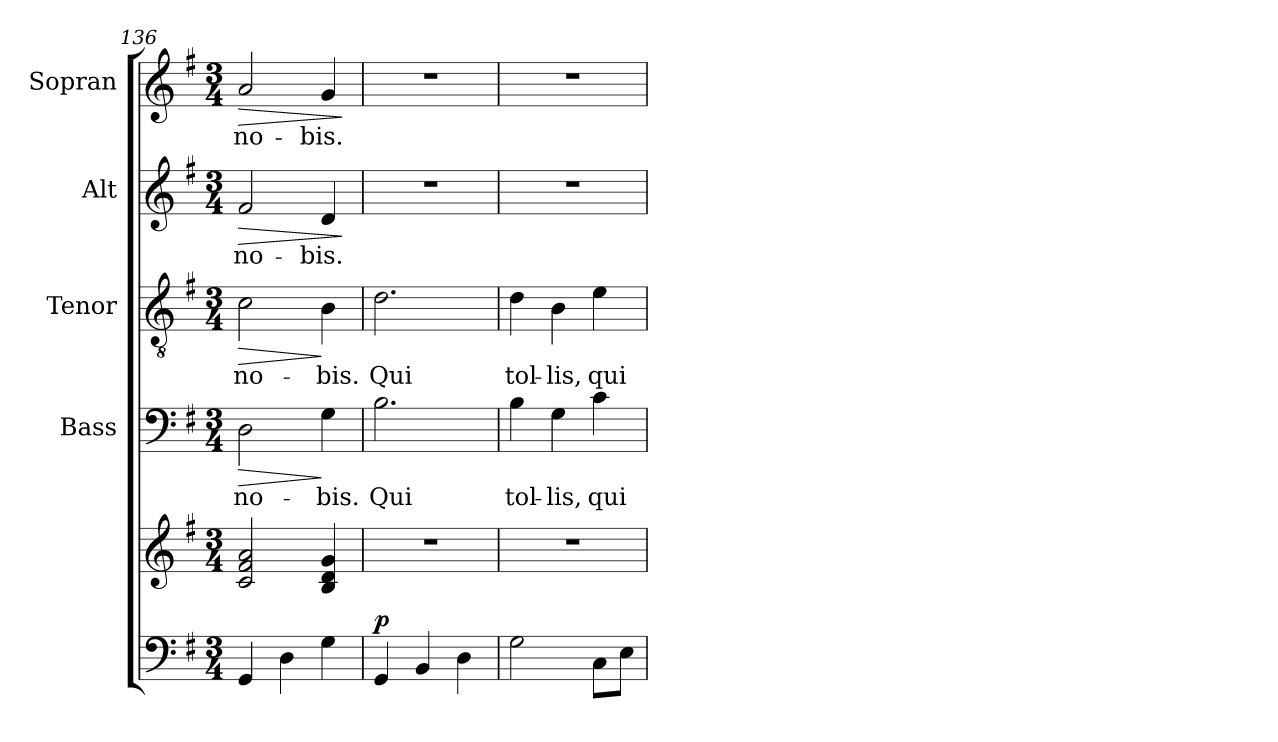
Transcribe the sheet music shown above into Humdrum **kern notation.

**kern	**kern	**dynam	**kern	**text	**dynam	**kern	**text	**dynam	**kern	**text	**dynam	**kern	**text	**dynam
*part5	*part5	*part5	*part4	*part4	*part4	*part3	*part3	*part3	*part2	*part2	*part2	*part1	*part1	*part1
*staff6	*staff5	*staff5/6	*staff4	*staff4	*staff4	*staff3	*staff3	*staff3	*staff2	*staff2	*staff2	*staff1	*staff1	*staff1
*	*	*	*I"Bass	*	*	*I"Tenor	*	*	*I"Alt	*	*	*I"Sopran	*	*
*	*	*	*I'B.	*	*	*I'T.	*	*	*I'A.	*	*	*I'S.	*	*
*clefF4	*clefG2	*	*clefF4	*	*	*clefGv2	*	*	*clefG2	*	*	*clefG2	*	*
*k[f#]	*k[f#]	*	*k[f#]	*	*	*k[f#]	*	*	*k[f#]	*	*	*k[f#]	*	*
*G:	*G:	*	*G:	*	*	*G:	*	*	*G:	*	*	*G:	*	*
*M3/4	*M3/4	*	*M3/4	*	*	*M3/4	*	*	*M3/4	*	*	*M3/4	*	*
=136	=136	=136	=136	=136	=136	=136	=136	=136	=136	=136	=136	=136	=136	=136
!	!	!	!	!LO:LY:b	!LO:HP:b	!	!LO:LY:b	!LO:HP:b	!	!LO:LY:b	!LO:HP:b	!	!LO:LY:b	!LO:HP:b
4GG/	2c/ 2f#/ 2a/	.	2D\	no-	>	2c\	no-	>	2f#/	no-	>	2a/	no-	>
4D\	.	.	.	.	.	.	.	.	.	.	.	.	.	.
!	!	!	!	!LO:LY:b	!	!	!LO:LY:b	!	!	!LO:LY:b	!	!	!LO:LY:b	!
4G\	4B/ 4d/ 4g/	.	4G\	-bis.	]	4B\	-bis.	]	4d/	-bis.	.	4g/	-bis.	.
.	.	.	.	.	.	.	.	.	.	.	]	.	.	]
=137	=137	=137	=137	=137	=137	=137	=137	=137	=137	=137	=137	=137	=137	=137
!	!	!LO:DY:a=2	!	!LO:LY:b	!	!	!LO:LY:b	!	!	!	!	!	!	!
4GG/	2.r	p	2.B\	Qui	.	2.d\	Qui	.	2.r	.	.	2.r	.	.
4BB/	.	.	.	.	.	.	.	.	.	.	.	.	.	.
4D\	.	.	.	.	.	.	.	.	.	.	.	.	.	.
=138	=138	=138	=138	=138	=138	=138	=138	=138	=138	=138	=138	=138	=138	=138
!	!	!	!	!LO:LY:b	!	!	!LO:LY:b	!	!	!	!	!	!	!
2G\	2.r	.	4B\	tol-	.	4d\	tol-	.	2.r	.	.	2.r	.	.
!	!	!	!	!LO:LY:b	!	!	!LO:LY:b	!	!	!	!	!	!	!
.	.	.	4G\	-lis,	.	4B\	-lis,	.	.	.	.	.	.	.
!	!	!	!	!LO:LY:b	!	!	!LO:LY:b	!	!	!	!	!	!	!
8C\L	.	.	4c\	qui	.	4e\	qui	.	.	.	.	.	.	.
8E\J	.	.	.	.	.	.	.	.	.	.	.	.	.	.
=	=	=	=	=	=	=	=	=	=	=	=	=	=	=
*-	*-	*-	*-	*-	*-	*-	*-	*-	*-	*-	*-	*-	*-	*-
